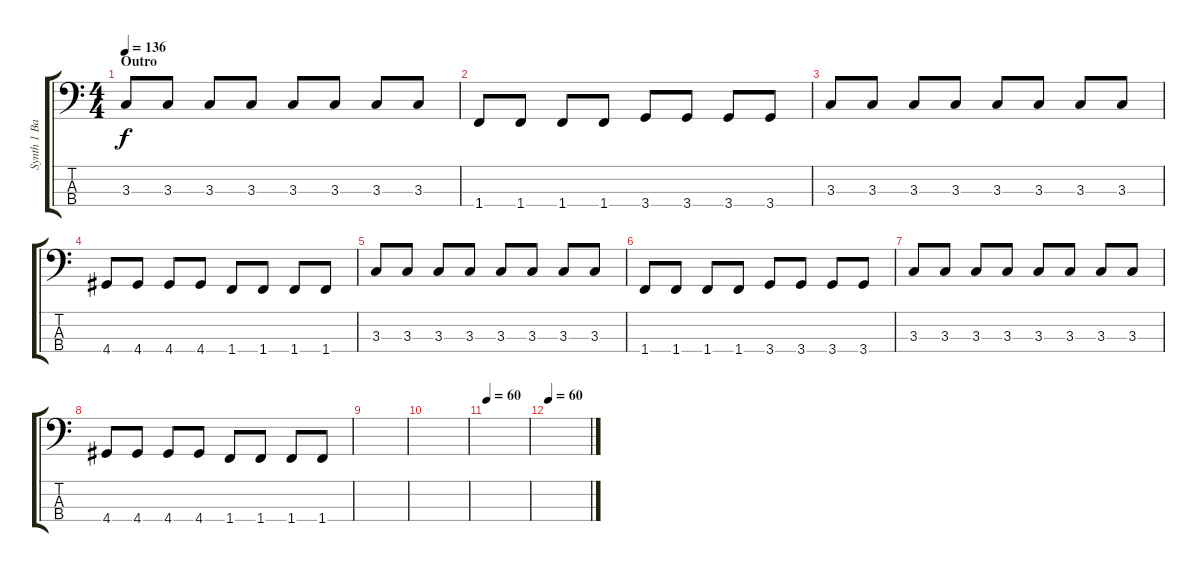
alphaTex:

\track ("Synth 1 Bass" "Synth 1 Ba") {instrument synthbass1}
\staff {score tabs}
\tuning (G2 D2 A1 E1) {hide}
\ts (4 4)
\section ("" "Outro")
\tempo 136
\clef f4
\ks c
3.3.8{dy f} 3.3.8 3.3.8 3.3.8 3.3.8 3.3.8 3.3.8 3.3.8 |
1.4.8 1.4.8 1.4.8 1.4.8 3.4.8 3.4.8 3.4.8 3.4.8 |
3.3.8 3.3.8 3.3.8 3.3.8 3.3.8 3.3.8 3.3.8 3.3.8 |
4.4.8 4.4.8 4.4.8 4.4.8 1.4.8 1.4.8 1.4.8 1.4.8 |
3.3.8 3.3.8 3.3.8 3.3.8 3.3.8 3.3.8 3.3.8 3.3.8 |
1.4.8 1.4.8 1.4.8 1.4.8 3.4.8 3.4.8 3.4.8 3.4.8 |
3.3.8 3.3.8 3.3.8 3.3.8 3.3.8 3.3.8 3.3.8 3.3.8 |
4.4.8 4.4.8 4.4.8 4.4.8 1.4.8 1.4.8 1.4.8 1.4.8 |
|
|
\tempo 60
|
\tempo 60
